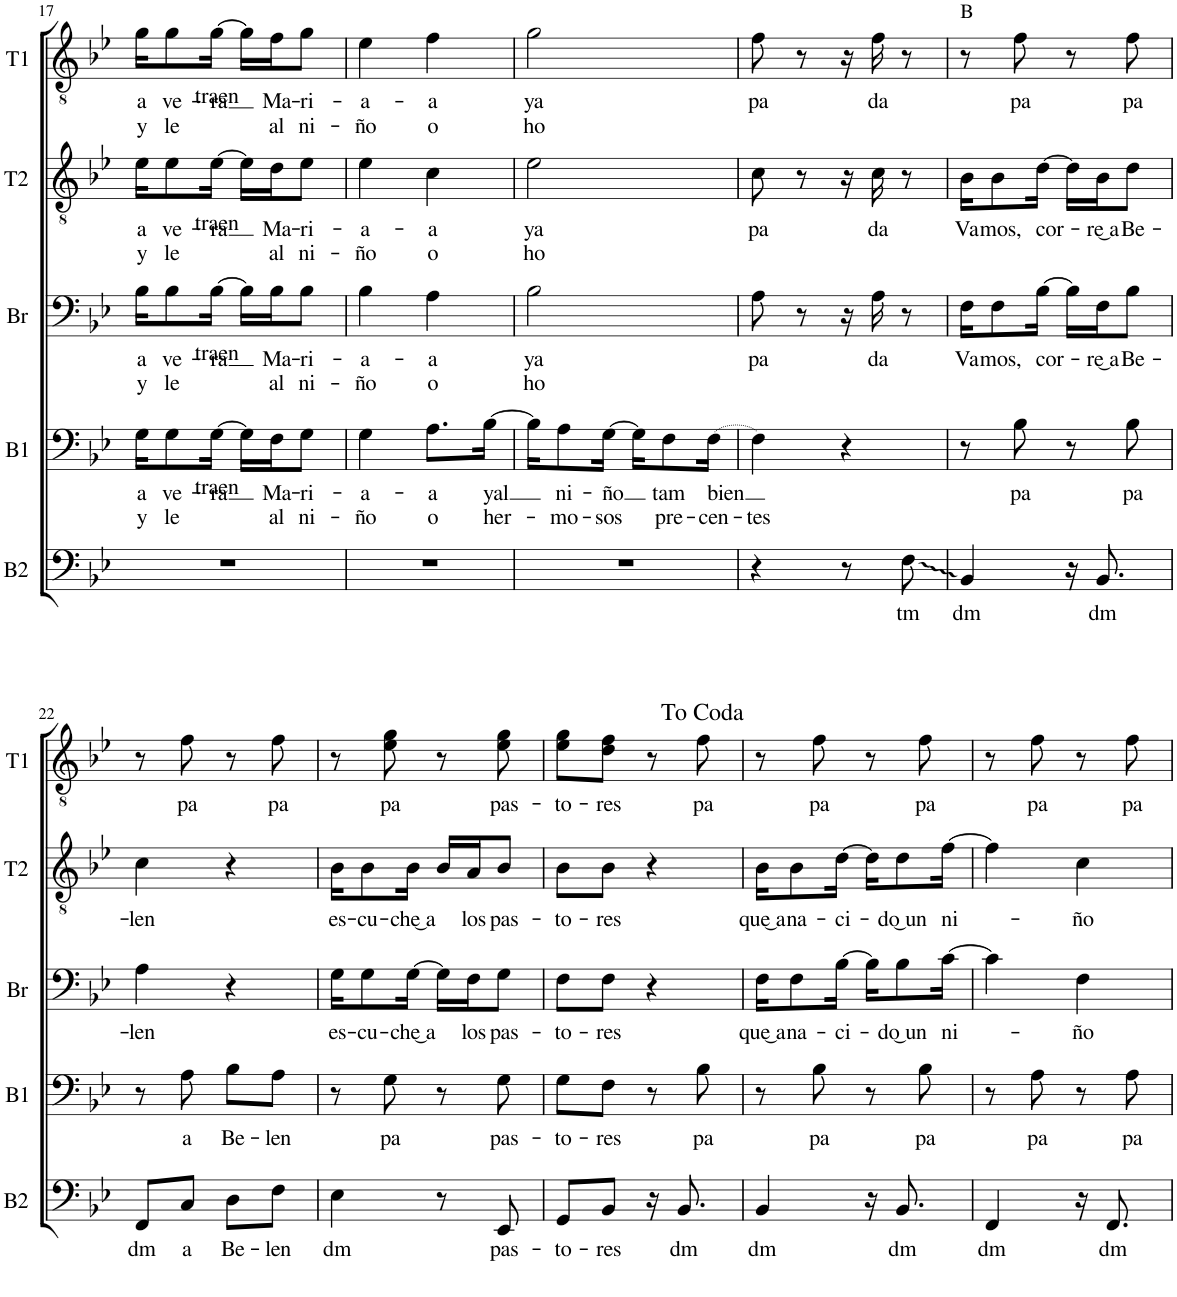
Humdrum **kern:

**kern	**text	**kern	**text	**text	**kern	**text	**text	**kern	**text	**text	**kern	**text	**text
*part5	*part5	*part4	*part4	*part4	*part3	*part3	*part3	*part2	*part2	*part2	*part1	*part1	*part1
*staff5	*staff5	*staff4	*staff4	*staff4	*staff3	*staff3	*staff3	*staff2	*staff2	*staff2	*staff1	*staff1	*staff1
*I"B2	*	*I"B1	*	*	*I"Br	*	*	*I"T2	*	*	*I"T1	*	*
*I'B2	*	*I'B1	*	*	*I'Br	*	*	*I'T2	*	*	*I'T1	*	*
!!LO:PB:g=z
*clefF4	*	*clefF4	*	*	*clefF4	*	*	*clefGv2	*	*	*clefGv2	*	*
*k[b-e-]	*	*k[b-e-]	*	*	*k[b-e-]	*	*	*k[b-e-]	*	*	*k[b-e-]	*	*
*M2/4	*	*M2/4	*	*	*M2/4	*	*	*M2/4	*	*	*M2/4	*	*
=17	=17	=17	=17	=17	=17	=17	=17	=17	=17	=17	=17	=17	=17
!	!	!	!LO:LY:b	!LO:LY:b	!	!LO:LY:b	!LO:LY:b	!	!LO:LY:b	!LO:LY:b	!	!LO:LY:b	!LO:LY:b
2r	.	16G\KL	a	y	16B-\KL	a	y	16e-\KL	a	y	16g\KL	a	y
!	!	!	!LO:LY:b	!LO:LY:b	!	!LO:LY:b	!LO:LY:b	!	!LO:LY:b	!LO:LY:b	!	!LO:LY:b	!LO:LY:b
.	.	8G\	ve-	le	8B-\	ve-	le	8e-\	ve-	le	8g\	ve-	le
!	!	!	!LO:LY:b	!LO:LY:b	!	!LO:LY:b	!LO:LY:b	!	!LO:LY:b	!LO:LY:b	!	!LO:LY:b	!LO:LY:b
.	.	[16G\Jk	-ra	traen	[16B-\Jk	-ra	traen	[16e-\Jk	-ra	traen	[16g\Jk	-ra	traen
.	.	16G\LL]	.	.	16B-\LL]	.	.	16e-\LL]	.	.	16g\LL]	.	.
!	!	!	!LO:LY:b	!LO:LY:b	!	!LO:LY:b	!LO:LY:b	!	!LO:LY:b	!LO:LY:b	!	!LO:LY:b	!LO:LY:b
.	.	16F\J	Ma-	al	16B-\J	Ma-	al	16d\J	Ma-	al	16f\J	Ma-	al
!	!	!	!LO:LY:b	!LO:LY:b	!	!LO:LY:b	!LO:LY:b	!	!LO:LY:b	!LO:LY:b	!	!LO:LY:b	!LO:LY:b
.	.	8G\J	-ri-	ni-	8B-\J	-ri-	ni-	8e-\J	-ri-	ni-	8g\J	-ri-	ni-
=18	=18	=18	=18	=18	=18	=18	=18	=18	=18	=18	=18	=18	=18
!	!	!	!LO:LY:b	!LO:LY:b	!	!LO:LY:b	!LO:LY:b	!	!LO:LY:b	!LO:LY:b	!	!LO:LY:b	!LO:LY:b
2r	.	4G\	-a-	-ño	4B-\	-a-	-ño	4e-\	-a-	-ño	4e-\	-a-	-ño
!	!	!	!LO:LY:b	!LO:LY:b	!	!LO:LY:b	!LO:LY:b	!	!LO:LY:b	!LO:LY:b	!	!LO:LY:b	!LO:LY:b
.	.	8.A\L	-a	o	4A\	-a	o	4c\	-a	o	4f\	-a	o
!	!	!	!LO:LY:b	!LO:LY:b	!	!	!	!	!	!	!	!	!
.	.	[16B-\Jk	yal	her-	.	.	.	.	.	.	.	.	.
=19	=19	=19	=19	=19	=19	=19	=19	=19	=19	=19	=19	=19	=19
!	!	!	!	!	!	!LO:LY:b	!LO:LY:b	!	!LO:LY:b	!LO:LY:b	!	!LO:LY:b	!LO:LY:b
2r	.	16B-\KL]	.	.	2B-\	ya	ho	2e-\	ya	ho	2g\	ya	ho
!	!	!	!LO:LY:b	!LO:LY:b	!	!	!	!	!	!	!	!	!
.	.	8A\	ni-	mo-	.	.	.	.	.	.	.	.	.
!	!	!	!LO:LY:b	!LO:LY:b	!	!	!	!	!	!	!	!	!
.	.	[16G\Jk	-ño	-sos	.	.	.	.	.	.	.	.	.
.	.	16G\KL]	.	.	.	.	.	.	.	.	.	.	.
!	!	!	!LO:LY:b	!LO:LY:b	!	!	!	!	!	!	!	!	!
.	.	8F\	tam	pre-	.	.	.	.	.	.	.	.	.
!	!	!LO:T:dot	!LO:LY:b	!LO:LY:b	!	!	!	!	!	!	!	!	!
.	.	[16F\Jk	bien	-cen-	.	.	.	.	.	.	.	.	.
=20	=20	=20	=20	=20	=20	=20	=20	=20	=20	=20	=20	=20	=20
!	!	!	!	!LO:LY:b	!	!LO:LY:b	!	!	!LO:LY:b	!	!	!LO:LY:b	!
4r	.	4F\]	.	-tes	8A\	pa	.	8c\	pa	.	8f\	pa	.
.	.	.	.	.	8r	.	.	8r	.	.	8r	.	.
8r	.	4r	.	.	16r	.	.	16r	.	.	16r	.	.
!	!	!	!	!	!	!LO:LY:b	!	!	!LO:LY:b	!	!	!LO:LY:b	!
.	.	.	.	.	16A\	da	.	16c\	da	.	16f\	da	.
!	!LO:LY:b	!	!	!	!	!	!	!	!	!	!	!	!
8F\	tm	.	.	.	8r	.	.	8r	.	.	8r	.	.
=21	=21	=21	=21	=21	=21	=21	=21	=21	=21	=21	=21	=21	=21
!	!	!	!	!	!	!	!	!	!	!	!LO:TX:a:t=B	!	!
!	!LO:LY:b	!	!	!	!	!LO:LY:b	!	!	!LO:LY:b	!	!	!	!
4BB-/	dm	8r	.	.	16F\KL	Va-	.	16B-\KL	Va-	.	8r	.	.
!	!	!	!	!	!	!LO:LY:b	!	!	!LO:LY:b	!	!	!	!
.	.	.	.	.	8F\	-mos,	.	8B-\	-mos,	.	.	.	.
!	!	!	!LO:LY:b	!	!	!	!	!	!	!	!	!LO:LY:b	!
.	.	8B-\	pa	.	.	.	.	.	.	.	8f\	pa	.
!	!	!	!	!	!	!LO:LY:b	!	!	!LO:LY:b	!	!	!	!
.	.	.	.	.	[16B-\Jk	cor-	.	[16d\Jk	cor-	.	.	.	.
16r	.	8r	.	.	16B-\LL]	.	.	16d\LL]	.	.	8r	.	.
!	!LO:LY:b	!	!	!	!	!LO:LY:b	!	!	!LO:LY:b	!	!	!	!
8.BB-/	dm	.	.	.	16F\J	-re͜ a	.	16B-\J	-re͜ a	.	.	.	.
!	!	!	!LO:LY:b	!	!	!LO:LY:b	!	!	!LO:LY:b	!	!	!LO:LY:b	!
.	.	8B-\	pa	.	8B-\J	Be-	.	8d\J	Be-	.	8f\	pa	.
!!LO:LB:g=z
=22	=22	=22	=22	=22	=22	=22	=22	=22	=22	=22	=22	=22	=22
!	!LO:LY:b	!	!	!	!	!LO:LY:b	!	!	!LO:LY:b	!	!	!	!
8FF/L	dm	8r	.	.	4A\	-len	.	4c\	-len	.	8r	.	.
!	!LO:LY:b	!	!LO:LY:b	!	!	!	!	!	!	!	!	!LO:LY:b	!
8C/J	a	8A\	a	.	.	.	.	.	.	.	8f\	pa	.
!	!LO:LY:b	!	!LO:LY:b	!	!	!	!	!	!	!	!	!	!
8D\L	Be-	8B-\L	Be-	.	4r	.	.	4r	.	.	8r	.	.
!	!LO:LY:b	!	!LO:LY:b	!	!	!	!	!	!	!	!	!LO:LY:b	!
8F\J	-len	8A\J	-len	.	.	.	.	.	.	.	8f\	pa	.
=23	=23	=23	=23	=23	=23	=23	=23	=23	=23	=23	=23	=23	=23
!	!LO:LY:b	!	!	!	!	!LO:LY:b	!	!	!LO:LY:b	!	!	!	!
4E-\	dm	8r	.	.	16G\KL	es-	.	16B-\KL	es-	.	8r	.	.
!	!	!	!	!	!	!LO:LY:b	!	!	!LO:LY:b	!	!	!	!
.	.	.	.	.	8G\	-cu-	.	8B-\	-cu-	.	.	.	.
!	!	!	!LO:LY:b	!	!	!	!	!	!	!	!	!LO:LY:b	!
.	.	8G\	pa	.	.	.	.	.	.	.	8e-\ 8g\	pa	.
!	!	!	!	!	!	!LO:LY:b	!	!	!LO:LY:b	!	!	!	!
.	.	.	.	.	[16G\Jk	-che͜ a	.	16B-\Jk	-che͜ a	.	.	.	.
8r	.	8r	.	.	16G\LL]	.	.	16B-/LL	.	.	8r	.	.
!	!	!	!	!	!	!LO:LY:b	!	!	!LO:LY:b	!	!	!	!
.	.	.	.	.	16F\J	los	.	16A/J	los	.	.	.	.
!	!LO:LY:b	!	!LO:LY:b	!	!	!LO:LY:b	!	!	!LO:LY:b	!	!	!LO:LY:b	!
8EE-/	pas-	8G\	pas-	.	8G\J	pas-	.	8B-/J	pas-	.	8e-\ 8g\	pas-	.
=24	=24	=24	=24	=24	=24	=24	=24	=24	=24	=24	=24	=24	=24
!	!LO:LY:b	!	!LO:LY:b	!	!	!LO:LY:b	!	!	!LO:LY:b	!	!	!LO:LY:b	!
8GG/L	-to-	8G\L	-to-	.	8F\L	-to-	.	8B-\L	-to-	.	8e-\ 8g\L	-to-	.
!	!LO:LY:b	!	!LO:LY:b	!	!	!LO:LY:b	!	!	!LO:LY:b	!	!	!LO:LY:b	!
8BB-/J	-res	8F\J	-res	.	8F\J	-res	.	8B-\J	-res	.	8d\ 8f\J	-res	.
16r	.	8r	.	.	4r	.	.	4r	.	.	8r	.	.
!	!LO:LY:b	!	!	!	!	!	!	!	!	!	!	!	!
8.BB-/	dm	.	.	.	.	.	.	.	.	.	.	.	.
!	!	!	!LO:LY:b	!	!	!	!	!	!	!	!	!LO:LY:b	!
.	.	8B-\	pa	.	.	.	.	.	.	.	8f\	pa	.
=25	=25	=25	=25	=25	=25	=25	=25	=25	=25	=25	=25	=25	=25
!	!LO:LY:b	!	!	!	!	!LO:LY:b	!	!	!LO:LY:b	!	!	!	!
4BB-/	dm	8r	.	.	16F\KL	que͜ a	.	16B-\KL	que͜ a	.	8r	.	.
!	!	!	!	!	!	!LO:LY:b	!	!	!LO:LY:b	!	!	!	!
.	.	.	.	.	8F\	na-	.	8B-\	na-	.	.	.	.
!	!	!	!LO:LY:b	!	!	!	!	!	!	!	!	!LO:LY:b	!
.	.	8B-\	pa	.	.	.	.	.	.	.	8f\	pa	.
!	!	!	!	!	!	!LO:LY:b	!	!	!LO:LY:b	!	!	!	!
.	.	.	.	.	[16B-\Jk	-ci-	.	[16d\Jk	-ci-	.	.	.	.
16r	.	8r	.	.	16B-\KL]	.	.	16d\KL]	.	.	8r	.	.
!	!LO:LY:b	!	!	!	!	!LO:LY:b	!	!	!LO:LY:b	!	!	!	!
8.BB-/	dm	.	.	.	8B-\	-do͜ un	.	8d\	-do͜ un	.	.	.	.
!	!	!	!LO:LY:b	!	!	!	!	!	!	!	!	!LO:LY:b	!
.	.	8B-\	pa	.	.	.	.	.	.	.	8f\	pa	.
!	!	!	!	!	!	!LO:LY:b	!	!	!LO:LY:b	!	!	!	!
.	.	.	.	.	[16c\Jk	ni-	.	[16f\Jk	ni-	.	.	.	.
=26	=26	=26	=26	=26	=26	=26	=26	=26	=26	=26	=26	=26	=26
!	!LO:LY:b	!	!	!	!	!	!	!	!	!	!	!	!
4FF/	dm	8r	.	.	4c\]	.	.	4f\]	.	.	8r	.	.
!	!	!	!LO:LY:b	!	!	!	!	!	!	!	!	!LO:LY:b	!
.	.	8A\	pa	.	.	.	.	.	.	.	8f\	pa	.
!	!	!	!	!	!	!LO:LY:b	!	!	!LO:LY:b	!	!	!	!
16r	.	8r	.	.	4F\	-ño	.	4c\	-ño	.	8r	.	.
!	!LO:LY:b	!	!	!	!	!	!	!	!	!	!	!	!
8.FF/	dm	.	.	.	.	.	.	.	.	.	.	.	.
!	!	!	!LO:LY:b	!	!	!	!	!	!	!	!	!LO:LY:b	!
.	.	8A\	pa	.	.	.	.	.	.	.	8f\	pa	.
=	=	=	=	=	=	=	=	=	=	=	=	=	=
*-	*-	*-	*-	*-	*-	*-	*-	*-	*-	*-	*-	*-	*-
